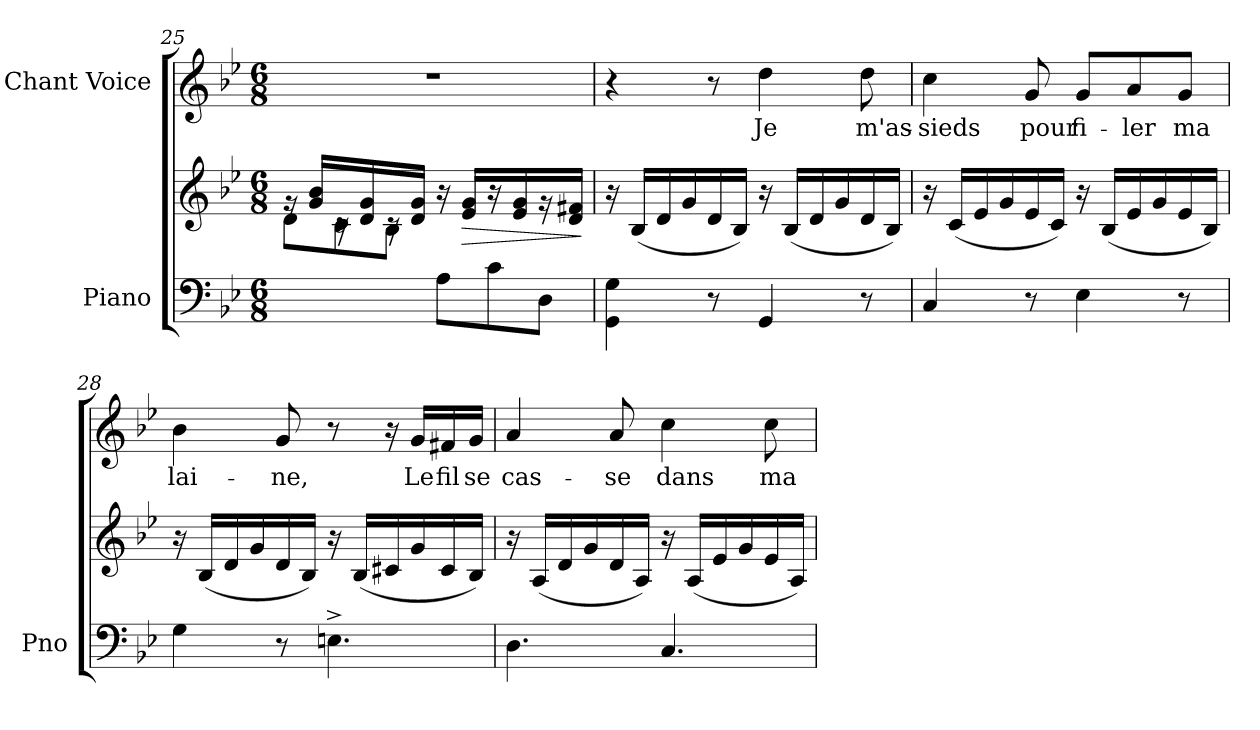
**kern	**kern	**dynam	**kern	**text
*part2	*part2	*part2	*part1	*part1
*staff3	*staff2	*staff2/3	*staff1	*staff1
*I"Piano	*	*	*I"Chant Voice	*
*I'Pno	*	*	*	*
*clefF4	*clefG2	*	*clefG2	*
*k[b-e-]	*k[b-e-]	*	*k[b-e-]	*
*M6/8	*M6/8	*	*M6/8	*
=25	=25	=25	=25	=25
*	*^	*	*	*
4.ryy	16rg	8d\L	.	2.r	.
.	16g/ 16b-/LL	.	.	.	.
.	16rc	8c\	.	.	.
.	16d/ 16g/	.	.	.	.
.	16rc	8B-\J	.	.	.
.	16d/ 16g/JJ	.	.	.	.
8A\L	16r	4.ryy	.	.	.
!	!	!	!LO:HP:b	!	!
.	16e-/ 16g/LL	.	>	.	.
8c\	16r	.	.	.	.
.	16e-/ 16g/	.	.	.	.
8D\J	16rg	.	.	.	.
.	16d/ 16f#X/JJ	.	.	.	.
*	*v	*v	*	*	*
.	.	]	.	.
!!LO:LB:g=z
=26	=26	=26	=26	=26
*	*	*	*MM68	*
4GG\ 4G\	16r	.	4r	.
.	(<16B-/LL	.	.	.
.	16d/	.	.	.
.	16g/	.	.	.
8r	16d/	.	8r	.
.	16B-/JJ)	.	.	.
!	!	!	!	!LO:LY:b
4GG/	16r	.	4dd\	Je
.	(<16B-/LL	.	.	.
.	16d/	.	.	.
.	16g/	.	.	.
!	!	!	!	!LO:LY:b
8r	16d/	.	8dd\	m'as-
.	16B-/JJ)	.	.	.
=27	=27	=27	=27	=27
!	!	!	!	!LO:LY:b
4C/	16r	.	4cc\	-sieds
.	(<16c/LL	.	.	.
.	16e-/	.	.	.
.	16g/	.	.	.
!	!	!	!	!LO:LY:b
8r	16e-/	.	8g/	pour
.	16c/JJ)	.	.	.
!	!	!	!	!LO:LY:b
4E-\	16r	.	8g/L	fi-
.	(<16B-/LL	.	.	.
!	!	!	!	!LO:LY:b
.	16e-/	.	8a/	-ler
.	16g/	.	.	.
!	!	!	!	!LO:LY:b
8r	16e-/	.	8g/J	ma
.	16B-/JJ)	.	.	.
=28	=28	=28	=28	=28
!	!	!	!	!LO:LY:b
4G\	16r	.	4b-\	lai-
.	(<16B-/LL	.	.	.
.	16d/	.	.	.
.	16g/	.	.	.
!	!	!	!	!LO:LY:b
8r	16d/	.	8g/	-ne,
.	16B-/JJ)	.	.	.
4.En^\	16r	.	8r	.
.	(<16B-/LL	.	.	.
.	16c#X/	.	16r	.
!	!	!	!	!LO:LY:b
.	16g/	.	16g/LL	Le
!	!	!	!	!LO:LY:b
.	16c#/	.	16f#X/	fil
!	!	!	!	!LO:LY:b
.	16B-/JJ)	.	16g/JJ	se
!!LO:PB:g=z
=29	=29	=29	=29	=29
!	!	!	!	!LO:LY:b
4.D\	16r	.	4a/	cas-
.	(<16A/LL	.	.	.
.	16d/	.	.	.
.	16g/	.	.	.
!	!	!	!	!LO:LY:b
.	16d/	.	8a/	-se
.	16A/JJ)	.	.	.
!	!	!	!	!LO:LY:b
4.C/	16r	.	4cc\	dans
.	(<16A/LL	.	.	.
.	16e-/	.	.	.
.	16g/	.	.	.
!	!	!	!	!LO:LY:b
.	16e-/	.	8cc\	ma
.	16A/JJ)	.	.	.
=	=	=	=	=
*-	*-	*-	*-	*-
